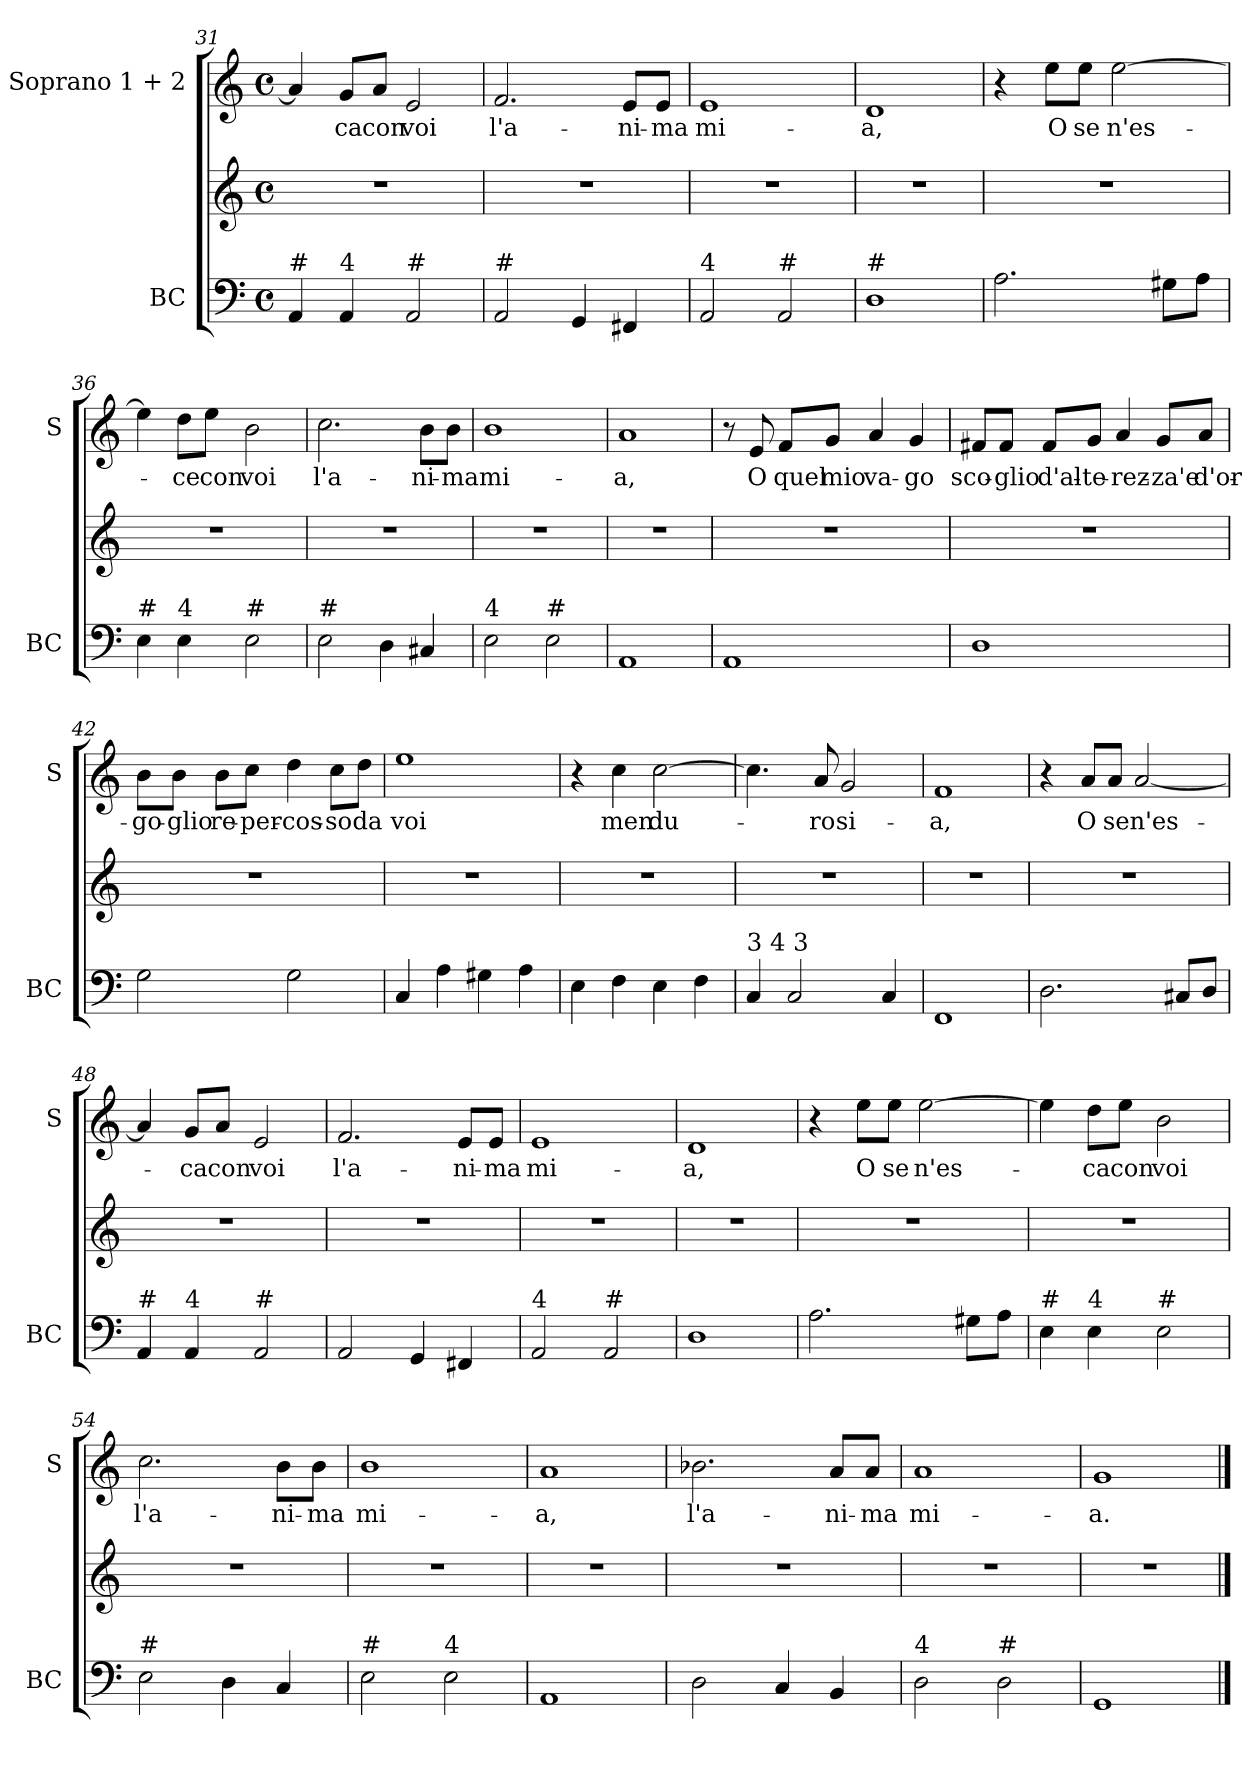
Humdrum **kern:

**kern	**kern	**kern	**text
*part2	*part2	*part1	*part1
*staff3	*staff2	*staff1	*staff1
*I"BC	*	*I"Soprano    1 + 2	*
*I'BC	*	*I'S	*
*clefF4	*clefG2	*clefG2	*
*k[]	*k[]	*k[]	*
*C:	*C:	*C:	*
*M4/4	*M4/4	*M4/4	*
*met(c)	*met(c)	*met(c)	*
=31	=31	=31	=31
!LO:TX:a:t=#	!	!	!
4AA/	1r	4a/]	.
!LO:TX:a:t=4	!	!	!
!	!	!	!LO:LY:b
4AA/	.	8g/L	-ca
!	!	!	!LO:LY:b
.	.	8a/J	con
!LO:TX:a:t=#	!	!	!
!	!	!	!LO:LY:b
2AA/	.	2e/	voi
!!LO:LB:g=z
=32	=32	=32	=32
!LO:TX:a:t=#	!	!	!
!	!	!	!LO:LY:b
2AA/	1r	2.f/	l'a-
4GG/	.	.	.
!	!	!	!LO:LY:b
4FF#X/	.	8e/L	-ni-
!	!	!	!LO:LY:b
.	.	8e/J	-ma
=33	=33	=33	=33
!LO:TX:a:t=4	!	!	!
!	!	!	!LO:LY:b
2AA/	1r	1e	mi-
!LO:TX:a:t=#	!	!	!
2AA/	.	.	.
=34	=34	=34	=34
!LO:TX:a:t=#	!	!	!
!	!	!	!LO:LY:b
1D	1r	1d	-a,
=35	=35	=35	=35
2.A\	1r	4r	.
!	!	!	!LO:LY:b
.	.	8ee\L	O
!	!	!	!LO:LY:b
.	.	8ee\J	se
!	!	!	!LO:LY:b
.	.	[2ee\	n'es-
8G#X\L	.	.	.
8A\J	.	.	.
=36	=36	=36	=36
!LO:TX:a:t=#	!	!	!
4E\	1r	4ee\]	.
!LO:TX:a:t=4	!	!	!
!	!	!	!LO:LY:b
4E\	.	8dd\L	-ce
!	!	!	!LO:LY:b
.	.	8ee\J	con
!LO:TX:a:t=#	!	!	!
!	!	!	!LO:LY:b
2E\	.	2b\	voi
=37	=37	=37	=37
!LO:TX:a:t=#	!	!	!
!	!	!	!LO:LY:b
2E\	1r	2.cc\	l'a-
4D\	.	.	.
!	!	!	!LO:LY:b
4C#X/	.	8b\L	-ni-
!	!	!	!LO:LY:b
.	.	8b\J	-ma
!!LO:PB:g=z
=38	=38	=38	=38
!LO:TX:a:t=4	!	!	!
!	!	!	!LO:LY:b
2E\	1r	1b	mi-
!LO:TX:a:t=#	!	!	!
2E\	.	.	.
=39	=39	=39	=39
!	!	!	!LO:LY:b
1AA	1r	1a	-a,
=40	=40	=40	=40
1AA	1r	8r	.
!	!	!	!LO:LY:b
.	.	8e/	O
!	!	!	!LO:LY:b
.	.	8f/L	quel
!	!	!	!LO:LY:b
.	.	8g/J	mio
!	!	!	!LO:LY:b
.	.	4a/	va-
!	!	!	!LO:LY:b
.	.	4g/	-go
=41	=41	=41	=41
!	!	!	!LO:LY:b
1D	1r	8f#X/L	sco-
!	!	!	!LO:LY:b
.	.	8f#/J	-glio
!	!	!	!LO:LY:b
.	.	8f#/L	d'al-
!	!	!	!LO:LY:b
.	.	8g/J	-te-
!	!	!	!LO:LY:b
.	.	4a/	-rez-
!	!	!	!LO:LY:b
.	.	8g/L	-za'e
!	!	!	!LO:LY:b
.	.	8a/J	d'or-
!!LO:LB:g=z
=42	=42	=42	=42
!	!	!	!LO:LY:b
2G\	1r	8b\L	-go-
!	!	!	!LO:LY:b
.	.	8b\J	-glio
!	!	!	!LO:LY:b
.	.	8b\L	re-
!	!	!	!LO:LY:b
.	.	8cc\J	-per-
!	!	!	!LO:LY:b
2G\	.	4dd\	-cos-
!	!	!	!LO:LY:b
.	.	8cc\L	-so
!	!	!	!LO:LY:b
.	.	8dd\J	da
=43	=43	=43	=43
!	!	!	!LO:LY:b
4C/	1r	1ee	voi
4A\	.	.	.
4G#X\	.	.	.
4A\	.	.	.
=44	=44	=44	=44
4E\	1r	4r	.
!	!	!	!LO:LY:b
4F\	.	4cc\	men
!	!	!	!LO:LY:b
4E\	.	[2cc\	du-
4F\	.	.	.
=45	=45	=45	=45
!LO:TX:a:t=3    4         3	!	!	!
4C/	1r	4.cc\]	.
2C/	.	.	.
!	!	!	!LO:LY:b
.	.	8a/	-ro
!	!	!	!LO:LY:b
.	.	2g/	si-
4C/	.	.	.
=46	=46	=46	=46
!	!	!	!LO:LY:b
1FF	1r	1f	-a,
=47	=47	=47	=47
2.D\	1r	4r	.
!	!	!	!LO:LY:b
.	.	8a/L	O
!	!	!	!LO:LY:b
.	.	8a/J	se
!	!	!	!LO:LY:b
.	.	[2a/	n'es-
8C#X/L	.	.	.
8D/J	.	.	.
!!LO:LB:g=z
=48	=48	=48	=48
!LO:TX:a:t=#	!	!	!
4AA/	1r	4a/]	.
!LO:TX:a:t=4	!	!	!
!	!	!	!LO:LY:b
4AA/	.	8g/L	-ca
!	!	!	!LO:LY:b
.	.	8a/J	con
!LO:TX:a:t=#	!	!	!
!	!	!	!LO:LY:b
2AA/	.	2e/	voi
=49	=49	=49	=49
!	!	!	!LO:LY:b
2AA/	1r	2.f/	l'a-
4GG/	.	.	.
!	!	!	!LO:LY:b
4FF#X/	.	8e/L	-ni-
!	!	!	!LO:LY:b
.	.	8e/J	-ma
=50	=50	=50	=50
!LO:TX:a:t=4	!	!	!
!	!	!	!LO:LY:b
2AA/	1r	1e	mi-
!LO:TX:a:t=#	!	!	!
2AA/	.	.	.
=51	=51	=51	=51
!	!	!	!LO:LY:b
1D	1r	1d	-a,
=52	=52	=52	=52
2.A\	1r	4r	.
!	!	!	!LO:LY:b
.	.	8ee\L	O
!	!	!	!LO:LY:b
.	.	8ee\J	se
!	!	!	!LO:LY:b
.	.	[2ee\	n'es-
8G#X\L	.	.	.
8A\J	.	.	.
=53	=53	=53	=53
!LO:TX:a:t=#	!	!	!
4E\	1r	4ee\]	.
!LO:TX:a:t=4	!	!	!
!	!	!	!LO:LY:b
4E\	.	8dd\L	-ca
!	!	!	!LO:LY:b
.	.	8ee\J	con
!LO:TX:a:t=#	!	!	!
!	!	!	!LO:LY:b
2E\	.	2b\	voi
!!LO:LB:g=z
=54	=54	=54	=54
!LO:TX:a:t=#	!	!	!
!	!	!	!LO:LY:b
2E\	1r	2.cc\	l'a-
4D\	.	.	.
!	!	!	!LO:LY:b
4C/	.	8b\L	-ni-
!	!	!	!LO:LY:b
.	.	8b\J	-ma
=55	=55	=55	=55
!LO:TX:a:t=#	!	!	!
!	!	!	!LO:LY:b
2E\	1r	1b	mi-
!LO:TX:a:t=4	!	!	!
2E\	.	.	.
=56	=56	=56	=56
!	!	!	!LO:LY:b
1AA	1r	1a	-a,
=57	=57	=57	=57
!	!	!	!LO:LY:b
2D\	1r	2.b-X\	l'a-
4C/	.	.	.
!	!	!	!LO:LY:b
4BB/	.	8a/L	-ni-
!	!	!	!LO:LY:b
.	.	8a/J	-ma
=58	=58	=58	=58
!LO:TX:a:t=4	!	!	!
!	!	!	!LO:LY:b
2D\	1r	1a	mi-
!LO:TX:a:t=#	!	!	!
2D\	.	.	.
=59	=59	=59	=59
!	!	!	!LO:LY:b
1GG	1r	1g	-a.
==	==	==	==
*-	*-	*-	*-
